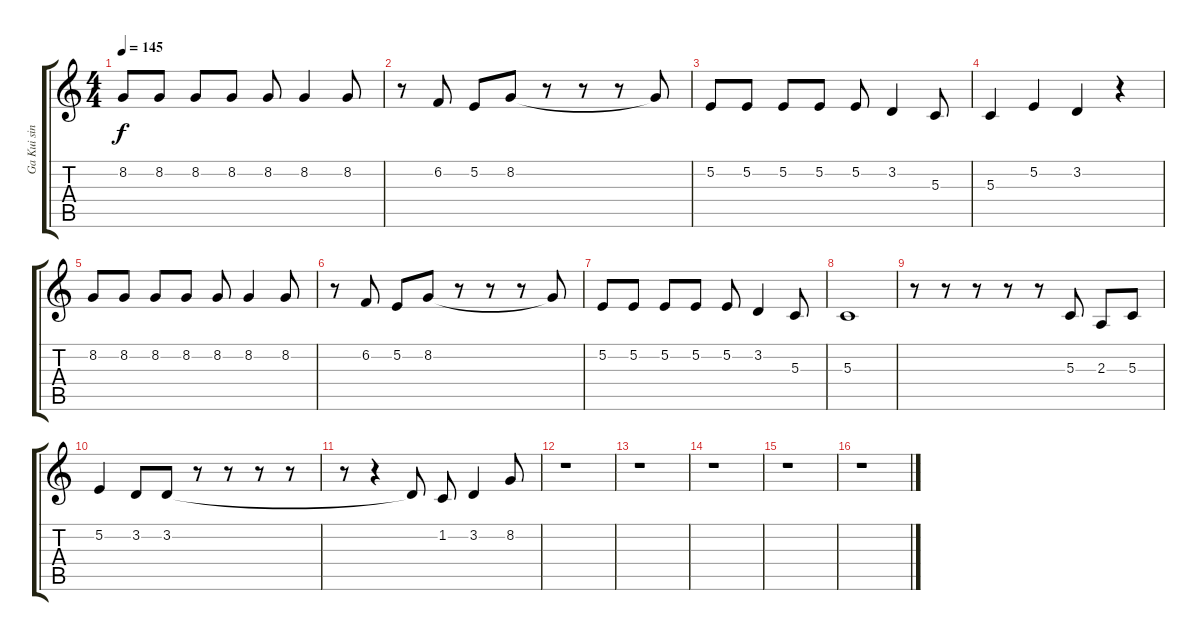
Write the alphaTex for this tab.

\track ("Ga Kui sing" "Ga Kui sin") {instrument viola}
\staff {score tabs}
\tuning (E4 B3 G3 D3 A2 E2) {hide}
\ts (4 4)
\tempo 145
\clef g2
\ks c
8.2.8{dy f instrument viola} 8.2.8 8.2.8 8.2.8 8.2.8 8.2.4 8.2.8 |
r.8 6.2.8 5.2.8 8.2.8 r.8 r.8 r.8 8.2{t}.8 |
5.2.8 5.2.8 5.2.8 5.2.8 5.2.8 3.2.4 5.3.8 |
5.3.4 5.2.4 3.2.4 r.4 |
8.2.8 8.2.8 8.2.8 8.2.8 8.2.8 8.2.4 8.2.8 |
r.8 6.2.8 5.2.8 8.2.8 r.8 r.8 r.8 8.2{t}.8 |
5.2.8 5.2.8 5.2.8 5.2.8 5.2.8 3.2.4 5.3.8 |
5.3.1 |
r.8 r.8 r.8 r.8 r.8 5.3.8 2.3.8 5.3.8 |
5.2.4 3.2.8 3.2.8 r.8 r.8 r.8 r.8 |
r.8 r.4 3.2{t}.8 1.2.8 3.2.4 8.2.8 |
r.1 |
r.1 |
r.1 |
r.1 |
r.1
